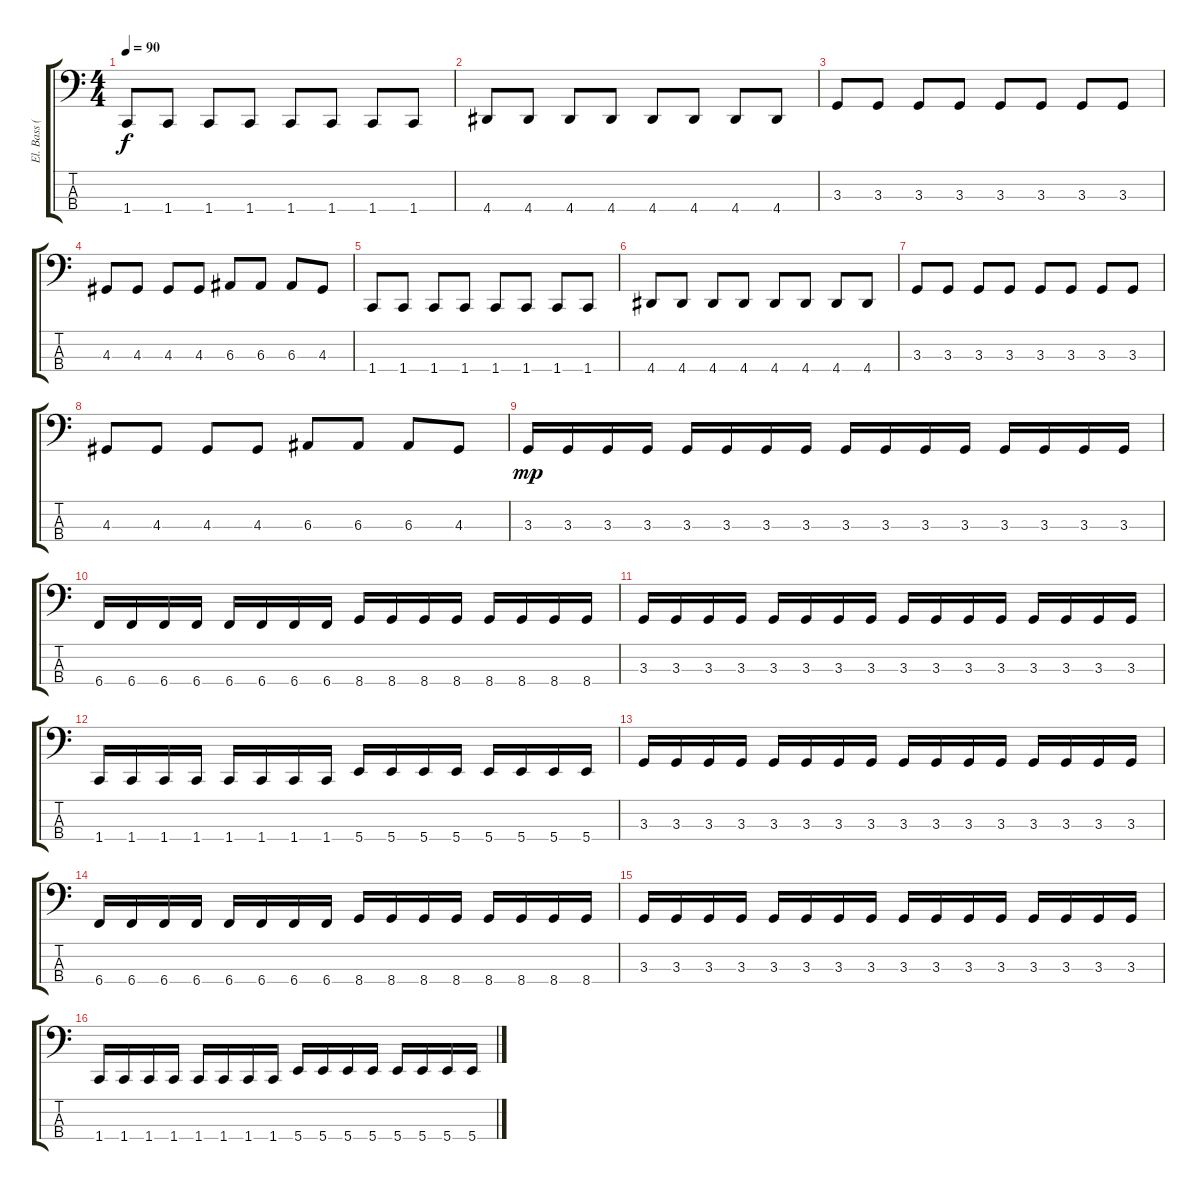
\track ("El. Bass (Rafi)" "El. Bass (") {instrument electricbassfinger}
\staff {score tabs}
\tuning (D2 A1 E1 B0) {hide}
\ts (4 4)
\tempo 90
\clef f4
\ks c
1.4.8{dy f} 1.4.8 1.4.8 1.4.8 1.4.8 1.4.8 1.4.8 1.4.8 |
4.4.8 4.4.8 4.4.8 4.4.8 4.4.8 4.4.8 4.4.8 4.4.8 |
3.3.8 3.3.8 3.3.8 3.3.8 3.3.8 3.3.8 3.3.8 3.3.8 |
4.3.8 4.3.8 4.3.8 4.3.8 6.3.8 6.3.8 6.3.8 4.3.8 |
1.4.8 1.4.8 1.4.8 1.4.8 1.4.8 1.4.8 1.4.8 1.4.8 |
4.4.8 4.4.8 4.4.8 4.4.8 4.4.8 4.4.8 4.4.8 4.4.8 |
3.3.8 3.3.8 3.3.8 3.3.8 3.3.8 3.3.8 3.3.8 3.3.8 |
4.3.8 4.3.8 4.3.8 4.3.8 6.3.8 6.3.8 6.3.8 4.3.8 |
3.3.16{dy mp} 3.3.16 3.3.16 3.3.16 3.3.16 3.3.16 3.3.16 3.3.16 3.3.16 3.3.16 3.3.16 3.3.16 3.3.16 3.3.16 3.3.16 3.3.16 |
6.4.16 6.4.16 6.4.16 6.4.16 6.4.16 6.4.16 6.4.16 6.4.16 8.4.16 8.4.16 8.4.16 8.4.16 8.4.16 8.4.16 8.4.16 8.4.16 |
3.3.16 3.3.16 3.3.16 3.3.16 3.3.16 3.3.16 3.3.16 3.3.16 3.3.16 3.3.16 3.3.16 3.3.16 3.3.16 3.3.16 3.3.16 3.3.16 |
1.4.16 1.4.16 1.4.16 1.4.16 1.4.16 1.4.16 1.4.16 1.4.16 5.4.16 5.4.16 5.4.16 5.4.16 5.4.16 5.4.16 5.4.16 5.4.16 |
3.3.16 3.3.16 3.3.16 3.3.16 3.3.16 3.3.16 3.3.16 3.3.16 3.3.16 3.3.16 3.3.16 3.3.16 3.3.16 3.3.16 3.3.16 3.3.16 |
6.4.16 6.4.16 6.4.16 6.4.16 6.4.16 6.4.16 6.4.16 6.4.16 8.4.16 8.4.16 8.4.16 8.4.16 8.4.16 8.4.16 8.4.16 8.4.16 |
3.3.16 3.3.16 3.3.16 3.3.16 3.3.16 3.3.16 3.3.16 3.3.16 3.3.16 3.3.16 3.3.16 3.3.16 3.3.16 3.3.16 3.3.16 3.3.16 |
1.4.16 1.4.16 1.4.16 1.4.16 1.4.16 1.4.16 1.4.16 1.4.16 5.4.16 5.4.16 5.4.16 5.4.16 5.4.16 5.4.16 5.4.16 5.4.16
